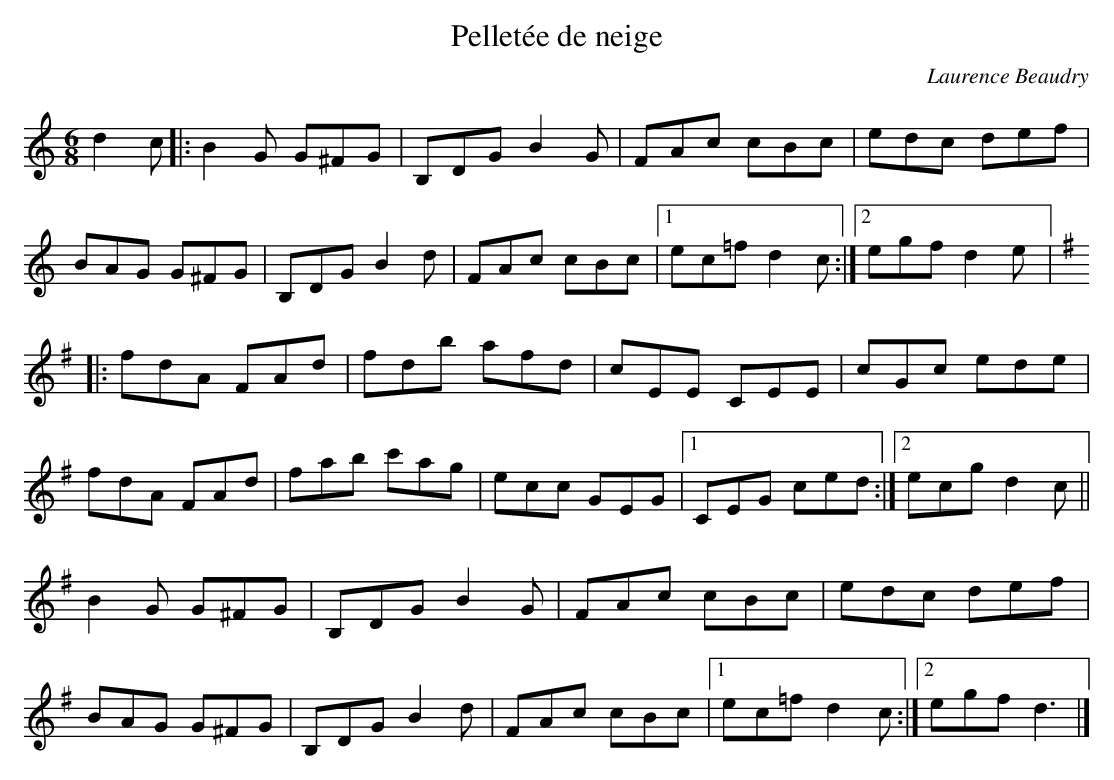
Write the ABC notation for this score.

X:1'1'
T:Pelletée de neige
C:Laurence Beaudry
M:6/8
L:1/8
K:Gmix
d2c |: B2G G^FG | B,DG B2G | FAc cBc | edc def |
BAG G^FG | B,DG B2d | FAc cBc |1 ec=f d2c   :|2 egf d2e |:
K:G
fdA FAd | fdb afd | cEE CEE | cGc ede |
fdA FAd | fab c'ag | ecc GEG |1 CEG ced :|2 ecg d2c ||
 B2G G^FG | B,DG B2G | FAc cBc | edc def |
BAG G^FG | B,DG B2d | FAc cBc |1 ec=f d2c   :|2 egf d3 |]
